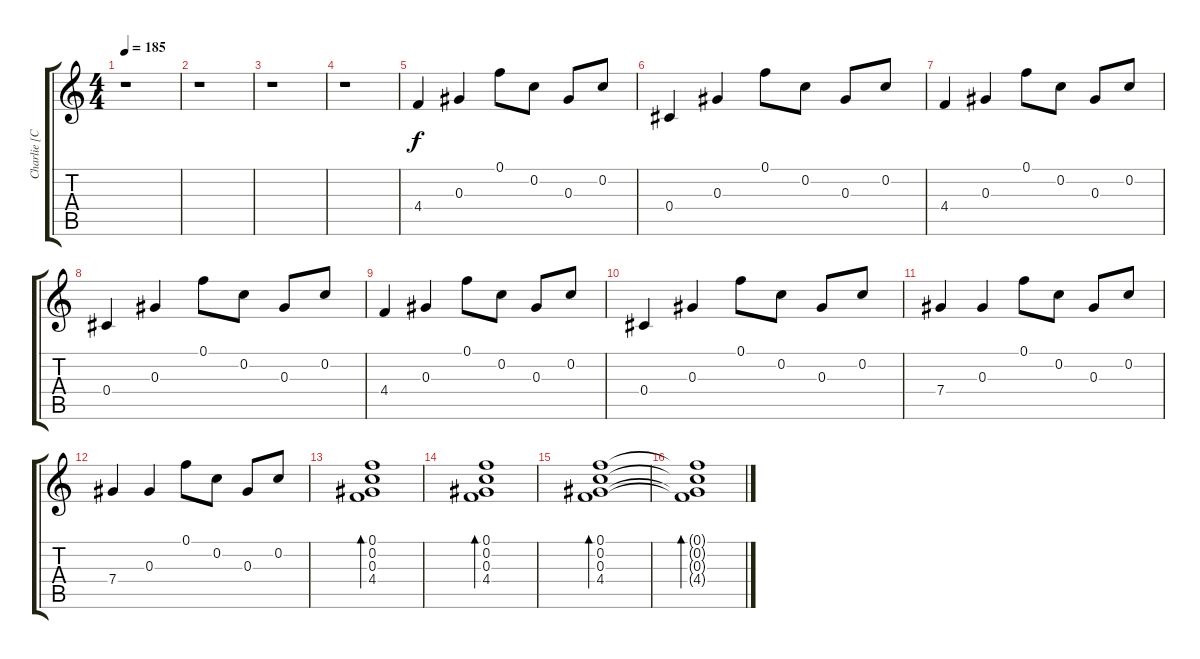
\track ("Charlie [Clean]" "Charlie [C") {instrument electricguitarjazz}
\staff {score tabs}
\tuning (F4 C4 Ab3 Db3 Ab2 Db2) {hide}
\ts (4 4)
\tempo 185
\clef g2
\ks c
r.1{dy f} |
r.1 |
r.1 |
r.1 |
4.4.4 0.3.4 0.1.8 0.2.8 0.3.8 0.2.8 |
0.4.4 0.3.4 0.1.8 0.2.8 0.3.8 0.2.8 |
4.4.4 0.3.4 0.1.8 0.2.8 0.3.8 0.2.8 |
0.4.4 0.3.4 0.1.8 0.2.8 0.3.8 0.2.8 |
4.4.4 0.3.4 0.1.8 0.2.8 0.3.8 0.2.8 |
0.4.4 0.3.4 0.1.8 0.2.8 0.3.8 0.2.8 |
7.4.4 0.3.4 0.1.8 0.2.8 0.3.8 0.2.8 |
7.4.4 0.3.4 0.1.8 0.2.8 0.3.8 0.2.8 |
(0.1 0.2 0.3 4.4).1{bd 30} |
(0.1 0.2 0.3 4.4).1{bd 30} |
(0.1 0.2 0.3 4.4).1{bd 30} |
(0.1{t} 0.2{t} 0.3{t} 4.4{t}).1{bd 30}
